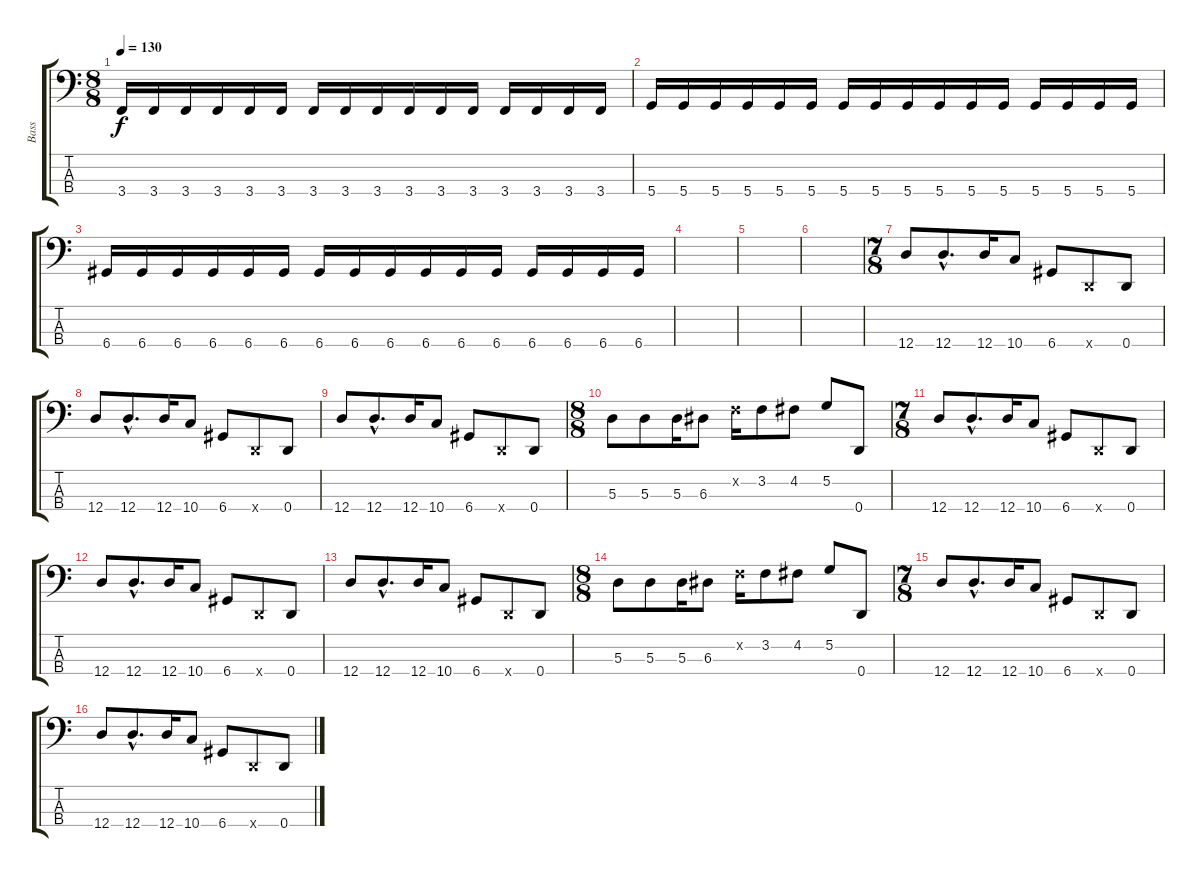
\track ("Bass" "Bass") {instrument synthbass2}
\staff {score tabs}
\tuning (G2 D2 A1 D1) {hide}
\ts (8 8)
\tempo 130
\clef f4
\ks c
3.4.16{dy f} 3.4.16 3.4.16 3.4.16 3.4.16 3.4.16 3.4.16 3.4.16 3.4.16 3.4.16 3.4.16 3.4.16 3.4.16 3.4.16 3.4.16 3.4.16 |
5.4.16 5.4.16 5.4.16 5.4.16 5.4.16 5.4.16 5.4.16 5.4.16 5.4.16 5.4.16 5.4.16 5.4.16 5.4.16 5.4.16 5.4.16 5.4.16 |
6.4.16 6.4.16 6.4.16 6.4.16 6.4.16 6.4.16 6.4.16 6.4.16 6.4.16 6.4.16 6.4.16 6.4.16 6.4.16 6.4.16 6.4.16 6.4.16 |
|
|
|
\ts (7 8)
12.4.8 12.4{hac}.8{d} 12.4.16 10.4.8 6.4.8 0.4{x}.8 0.4.8 |
12.4.8 12.4{hac}.8{d} 12.4.16 10.4.8 6.4.8 0.4{x}.8 0.4.8 |
12.4.8 12.4{hac}.8{d} 12.4.16 10.4.8 6.4.8 0.4{x}.8 0.4.8 |
\ts (8 8)
5.3.8 5.3.8 5.3.16 6.3.8 3.2{x}.16 3.2.8 4.2.8 5.2.8 0.4.8 |
\ts (7 8)
12.4.8 12.4{hac}.8{d} 12.4.16 10.4.8 6.4.8 0.4{x}.8 0.4.8 |
12.4.8 12.4{hac}.8{d} 12.4.16 10.4.8 6.4.8 0.4{x}.8 0.4.8 |
12.4.8 12.4{hac}.8{d} 12.4.16 10.4.8 6.4.8 0.4{x}.8 0.4.8 |
\ts (8 8)
5.3.8 5.3.8 5.3.16 6.3.8 3.2{x}.16 3.2.8 4.2.8 5.2.8 0.4.8 |
\ts (7 8)
12.4.8 12.4{hac}.8{d} 12.4.16 10.4.8 6.4.8 0.4{x}.8 0.4.8 |
12.4.8 12.4{hac}.8{d} 12.4.16 10.4.8 6.4.8 0.4{x}.8 0.4.8
